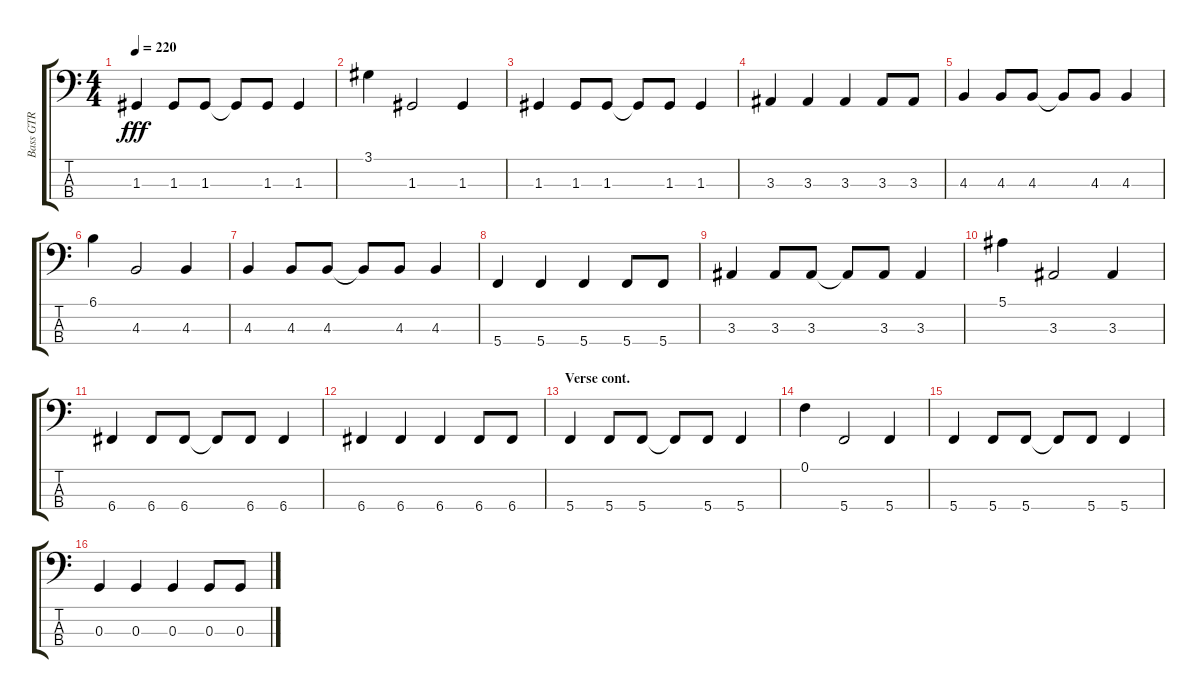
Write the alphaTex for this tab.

\track ("Bass GTR" "Bass GTR") {instrument electricbassfinger}
\staff {score tabs}
\tuning (F2 C2 G1 C1) {hide}
\ts (4 4)
\tempo 220
\clef f4
\ks aminor
1.3.4{dy fff} 1.3.8 1.3.8 1.3{t}.8 1.3.8 1.3.4 |
3.1.4 1.3.2 1.3.4 |
1.3.4 1.3.8 1.3.8 1.3{t}.8 1.3.8 1.3.4 |
3.3.4 3.3.4 3.3.4 3.3.8 3.3.8 |
4.3.4 4.3.8 4.3.8 4.3{t}.8 4.3.8 4.3.4 |
6.1.4 4.3.2 4.3.4 |
4.3.4 4.3.8 4.3.8 4.3{t}.8 4.3.8 4.3.4 |
5.4.4 5.4.4 5.4.4 5.4.8 5.4.8 |
3.3.4 3.3.8 3.3.8 3.3{t}.8 3.3.8 3.3.4 |
5.1.4 3.3.2 3.3.4 |
6.4.4 6.4.8 6.4.8 6.4{t}.8 6.4.8 6.4.4 |
6.4.4 6.4.4 6.4.4 6.4.8 6.4.8 |
\section ("" "Verse cont.")
5.4.4 5.4.8 5.4.8 5.4{t}.8 5.4.8 5.4.4 |
0.1.4 5.4.2 5.4.4 |
5.4.4 5.4.8 5.4.8 5.4{t}.8 5.4.8 5.4.4 |
0.3.4 0.3.4 0.3.4 0.3.8 0.3.8
